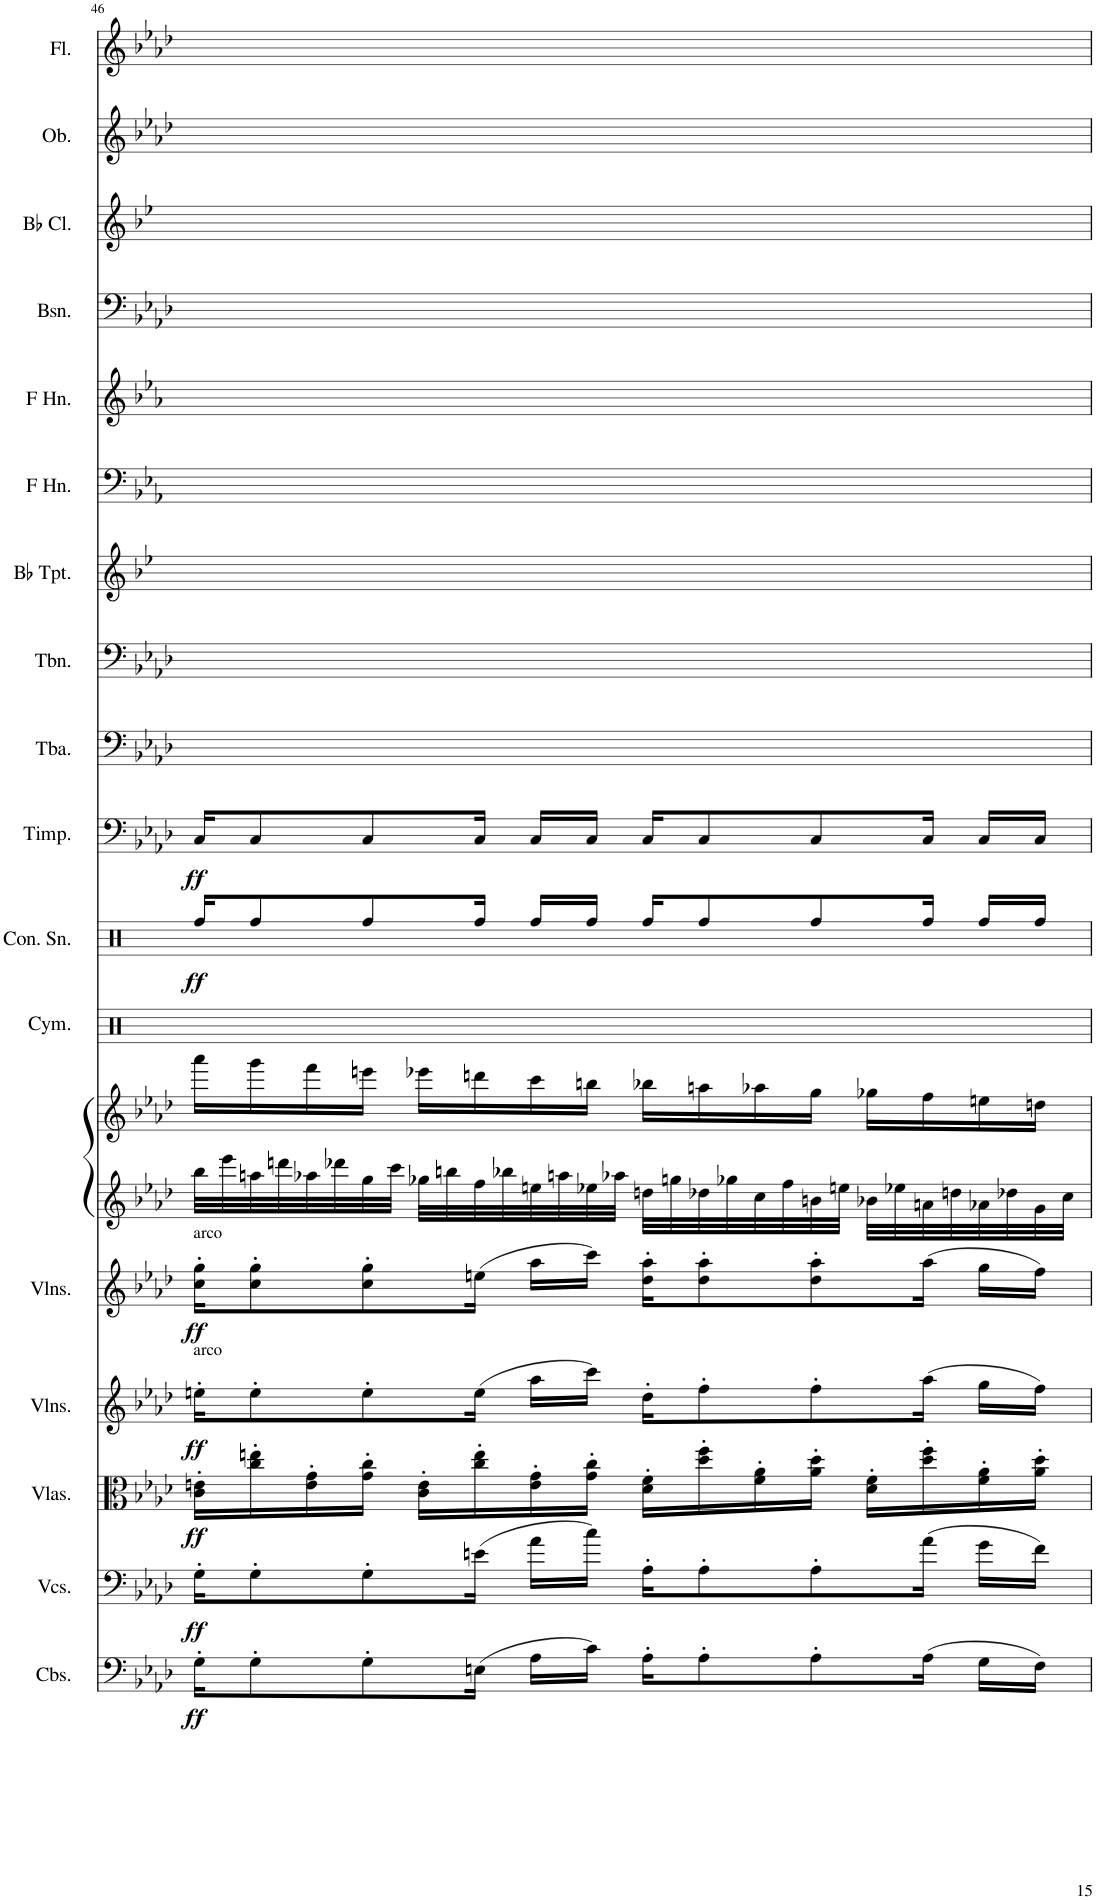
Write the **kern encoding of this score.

**kern	**dynam	**kern	**dynam	**kern	**dynam	**kern	**dynam	**kern	**dynam	**kern	**kern	**kern	**kern	**dynam	**kern	**dynam	**kern	**kern	**kern	**kern	**kern	**kern	**kern	**kern	**kern
*part18	*part18	*part17	*part17	*part16	*part16	*part15	*part15	*part14	*part14	*part13	*part13	*part12	*part11	*part11	*part10	*part10	*part9	*part8	*part7	*part6	*part5	*part4	*part3	*part2	*part1
*staff19	*staff19	*staff18	*staff18	*staff17	*staff17	*staff16	*staff16	*staff15	*staff15	*staff14	*staff13	*staff12	*staff11	*staff11	*staff10	*staff10	*staff9	*staff8	*staff7	*staff6	*staff5	*staff4	*staff3	*staff2	*staff1
*I"Contrabasses	*	*I"Violoncellos	*	*I"Violas	*	*I"Violins	*	*I"Violins	*	*I"Piano	*	*I"Cymbal	*I"Concert Snare Drum	*	*I"Timpani	*	*I"Tuba	*I"Trombone	*I"Bb Trumpet	*I"Horn in F	*I"Horn in F	*I"Bassoon	*I"Bb Clarinet	*I"Oboe	*I"Flute
*I'Cbs.	*	*I'Vcs.	*	*I'Vlas.	*	*I'Vlns.	*	*I'Vlns.	*	*I'Pno	*	*I'Cym.	*I'Con. Sn.	*	*I'Timp.	*	*I'Tba.	*I'Tbn.	*I'Bb Tpt.	*	*	*I'Bsn.	*I'Bb Cl.	*I'Ob.	*I'Fl.
!!LO:PB:g=z
*clefF4	*	*clefF4	*	*clefC3	*	*clefG2	*	*clefG2	*	*clefG2	*clefG2	*clefX	*clefX	*	*clefF4	*	*clefF4	*clefF4	*clefG2	*clefF4	*clefG2	*clefF4	*clefG2	*clefG2	*clefG2
*Trd7c12	*	*	*	*	*	*	*	*	*	*	*	*	*	*	*	*	*	*	*Trd1c2	*Trd4c7	*Trd4c7	*	*Trd1c2	*	*
*k[b-e-a-d-]	*	*k[b-e-a-d-]	*	*k[b-e-a-d-]	*	*k[b-e-a-d-]	*	*k[b-e-a-d-]	*	*k[b-e-a-d-]	*k[b-e-a-d-]	*k[]	*k[]	*	*k[b-e-a-d-]	*	*k[b-e-a-d-]	*k[b-e-a-d-]	*k[b-e-]	*k[b-e-a-]	*k[b-e-a-]	*k[b-e-a-d-]	*k[b-e-]	*k[b-e-a-d-]	*k[b-e-a-d-]
*f:	*	*f:	*	*f:	*	*f:	*	*f:	*	*f:	*f:	*	*	*	*f:	*	*f:	*f:	*g:	*c:	*c:	*f:	*g:	*f:	*f:
*M4/4	*	*M4/4	*	*M4/4	*	*M4/4	*	*M4/4	*	*M4/4	*M4/4	*M4/4	*M4/4	*	*M4/4	*	*M4/4	*M4/4	*M4/4	*M4/4	*M4/4	*M4/4	*M4/4	*M4/4	*M4/4
=46	=46	=46	=46	=46	=46	=46	=46	=46	=46	=46	=46	=46	=46	=46	=46	=46	=46	=46	=46	=46	=46	=46	=46	=46	=46
!	!	!	!	!	!	!	!	!LO:TX:a:t=arco	!	!	!	!	!	!	!	!	!	!	!	!	!	!	!	!	!
!	!	!	!	!	!	!LO:TX:a:t=arco	!	!	!	!	!	!	!	!	!	!	!	!	!	!	!	!	!	!	!
!	!LO:DY:b	!	!LO:DY:b	!	!LO:DY:b	!	!LO:DY:b	!	!LO:DY:b	!	!	!	!	!LO:DY:b	!	!LO:DY:b	!	!	!	!	!	!	!	!	!
16G'\KL	ff	16G'\KL	ff	16c\' 16en\'LL	ff	16een'\KL	ff	16cc\' 16gg\'KL	ff	32bb-\LLL	16aaa-\LL	1ryy	16Rff/KL	ff	16C/KL	ff	1ryy	1ryy	1ryy	1ryy	1ryy	1ryy	1ryy	1ryy	1ryy
.	.	.	.	.	.	.	.	.	.	32eee-\	.	.	.	.	.	.	.	.	.	.	.	.	.	.	.
8G'\	.	8G'\	.	16cc\' 16een\'	.	8ee'\	.	8cc\' 8gg\'	.	32aan\	16ggg\	.	8Rff/	.	8C/	.	.	.	.	.	.	.	.	.	.
.	.	.	.	.	.	.	.	.	.	32dddn\	.	.	.	.	.	.	.	.	.	.	.	.	.	.	.
.	.	.	.	16e\' 16g\'	.	.	.	.	.	32aa-X\	16fff\	.	.	.	.	.	.	.	.	.	.	.	.	.	.
.	.	.	.	.	.	.	.	.	.	32ddd-X\	.	.	.	.	.	.	.	.	.	.	.	.	.	.	.
8G'\	.	8G'\	.	16g\' 16cc\'JJ	.	8ee'\	.	8cc\' 8gg\'	.	32gg\	16eeen\JJ	.	8Rff/	.	8C/	.	.	.	.	.	.	.	.	.	.
.	.	.	.	.	.	.	.	.	.	32ccc\JJJ	.	.	.	.	.	.	.	.	.	.	.	.	.	.	.
.	.	.	.	16c\' 16e\'LL	.	.	.	.	.	32gg-X\LLL	16eee-X\LL	.	.	.	.	.	.	.	.	.	.	.	.	.	.
.	.	.	.	.	.	.	.	.	.	32bbn\	.	.	.	.	.	.	.	.	.	.	.	.	.	.	.
(16En\Jk	.	(16en\Jk	.	16cc\' 16ee\'	.	(16ee\Jk	.	(16een\Jk	.	32ff\	16dddn\	.	16Rff/Jk	.	16C/Jk	.	.	.	.	.	.	.	.	.	.
.	.	.	.	.	.	.	.	.	.	32bb-X\	.	.	.	.	.	.	.	.	.	.	.	.	.	.	.
16A-\LL	.	16a-\LL	.	16e\' 16g\'	.	16aa-\LL	.	16aa-\LL	.	32een\	16ccc\	.	16Rff/LL	.	16C/LL	.	.	.	.	.	.	.	.	.	.
.	.	.	.	.	.	.	.	.	.	32aan\	.	.	.	.	.	.	.	.	.	.	.	.	.	.	.
16c\JJ)	.	16cc\JJ)	.	16g\' 16cc\'JJ	.	16ccc\JJ)	.	16ccc\JJ)	.	32ee-X\	16bbn\JJ	.	16Rff/JJ	.	16C/JJ	.	.	.	.	.	.	.	.	.	.
.	.	.	.	.	.	.	.	.	.	32aa-X\JJJ	.	.	.	.	.	.	.	.	.	.	.	.	.	.	.
16A-'\KL	.	16A-'\KL	.	16d-\' 16f\'LL	.	16dd-'\KL	.	16dd-\' 16aa-\'KL	.	32ddn\LLL	16bb-X\LL	.	16Rff/KL	.	16C/KL	.	.	.	.	.	.	.	.	.	.
.	.	.	.	.	.	.	.	.	.	32ggn\	.	.	.	.	.	.	.	.	.	.	.	.	.	.	.
8A-'\	.	8A-'\	.	16dd-\' 16ff\'	.	8ff'\	.	8dd-\' 8aa-\'	.	32dd-X\	16aan\	.	8Rff/	.	8C/	.	.	.	.	.	.	.	.	.	.
.	.	.	.	.	.	.	.	.	.	32gg-X\	.	.	.	.	.	.	.	.	.	.	.	.	.	.	.
.	.	.	.	16f\' 16a-\'	.	.	.	.	.	32cc\	16aa-X\	.	.	.	.	.	.	.	.	.	.	.	.	.	.
.	.	.	.	.	.	.	.	.	.	32ff\	.	.	.	.	.	.	.	.	.	.	.	.	.	.	.
8A-'\	.	8A-'\	.	16a-\' 16dd-\'JJ	.	8ff'\	.	8dd-\' 8aa-\'	.	32bn\	16gg\JJ	.	8Rff/	.	8C/	.	.	.	.	.	.	.	.	.	.
.	.	.	.	.	.	.	.	.	.	32een\JJJ	.	.	.	.	.	.	.	.	.	.	.	.	.	.	.
.	.	.	.	16d-\' 16f\'LL	.	.	.	.	.	32b-X\LLL	16gg-X\LL	.	.	.	.	.	.	.	.	.	.	.	.	.	.
.	.	.	.	.	.	.	.	.	.	32ee-X\	.	.	.	.	.	.	.	.	.	.	.	.	.	.	.
(16A-\Jk	.	(16a-\Jk	.	16dd-\' 16ff\'	.	(16aa-\Jk	.	(16aa-\Jk	.	32an\	16ff\	.	16Rff/Jk	.	16C/Jk	.	.	.	.	.	.	.	.	.	.
.	.	.	.	.	.	.	.	.	.	32ddn\	.	.	.	.	.	.	.	.	.	.	.	.	.	.	.
16G\LL	.	16g\LL	.	16f\' 16a-\'	.	16gg\LL	.	16gg\LL	.	32a-X\	16een\	.	16Rff/LL	.	16C/LL	.	.	.	.	.	.	.	.	.	.
.	.	.	.	.	.	.	.	.	.	32dd-X\	.	.	.	.	.	.	.	.	.	.	.	.	.	.	.
16F\JJ)	.	16f\JJ)	.	16a-\' 16dd-\'JJ	.	16ff\JJ)	.	16ff\JJ)	.	32g\	16ddn\JJ	.	16Rff/JJ	.	16C/JJ	.	.	.	.	.	.	.	.	.	.
.	.	.	.	.	.	.	.	.	.	32cc\JJJ	.	.	.	.	.	.	.	.	.	.	.	.	.	.	.
=	=	=	=	=	=	=	=	=	=	=	=	=	=	=	=	=	=	=	=	=	=	=	=	=	=
*-	*-	*-	*-	*-	*-	*-	*-	*-	*-	*-	*-	*-	*-	*-	*-	*-	*-	*-	*-	*-	*-	*-	*-	*-	*-
